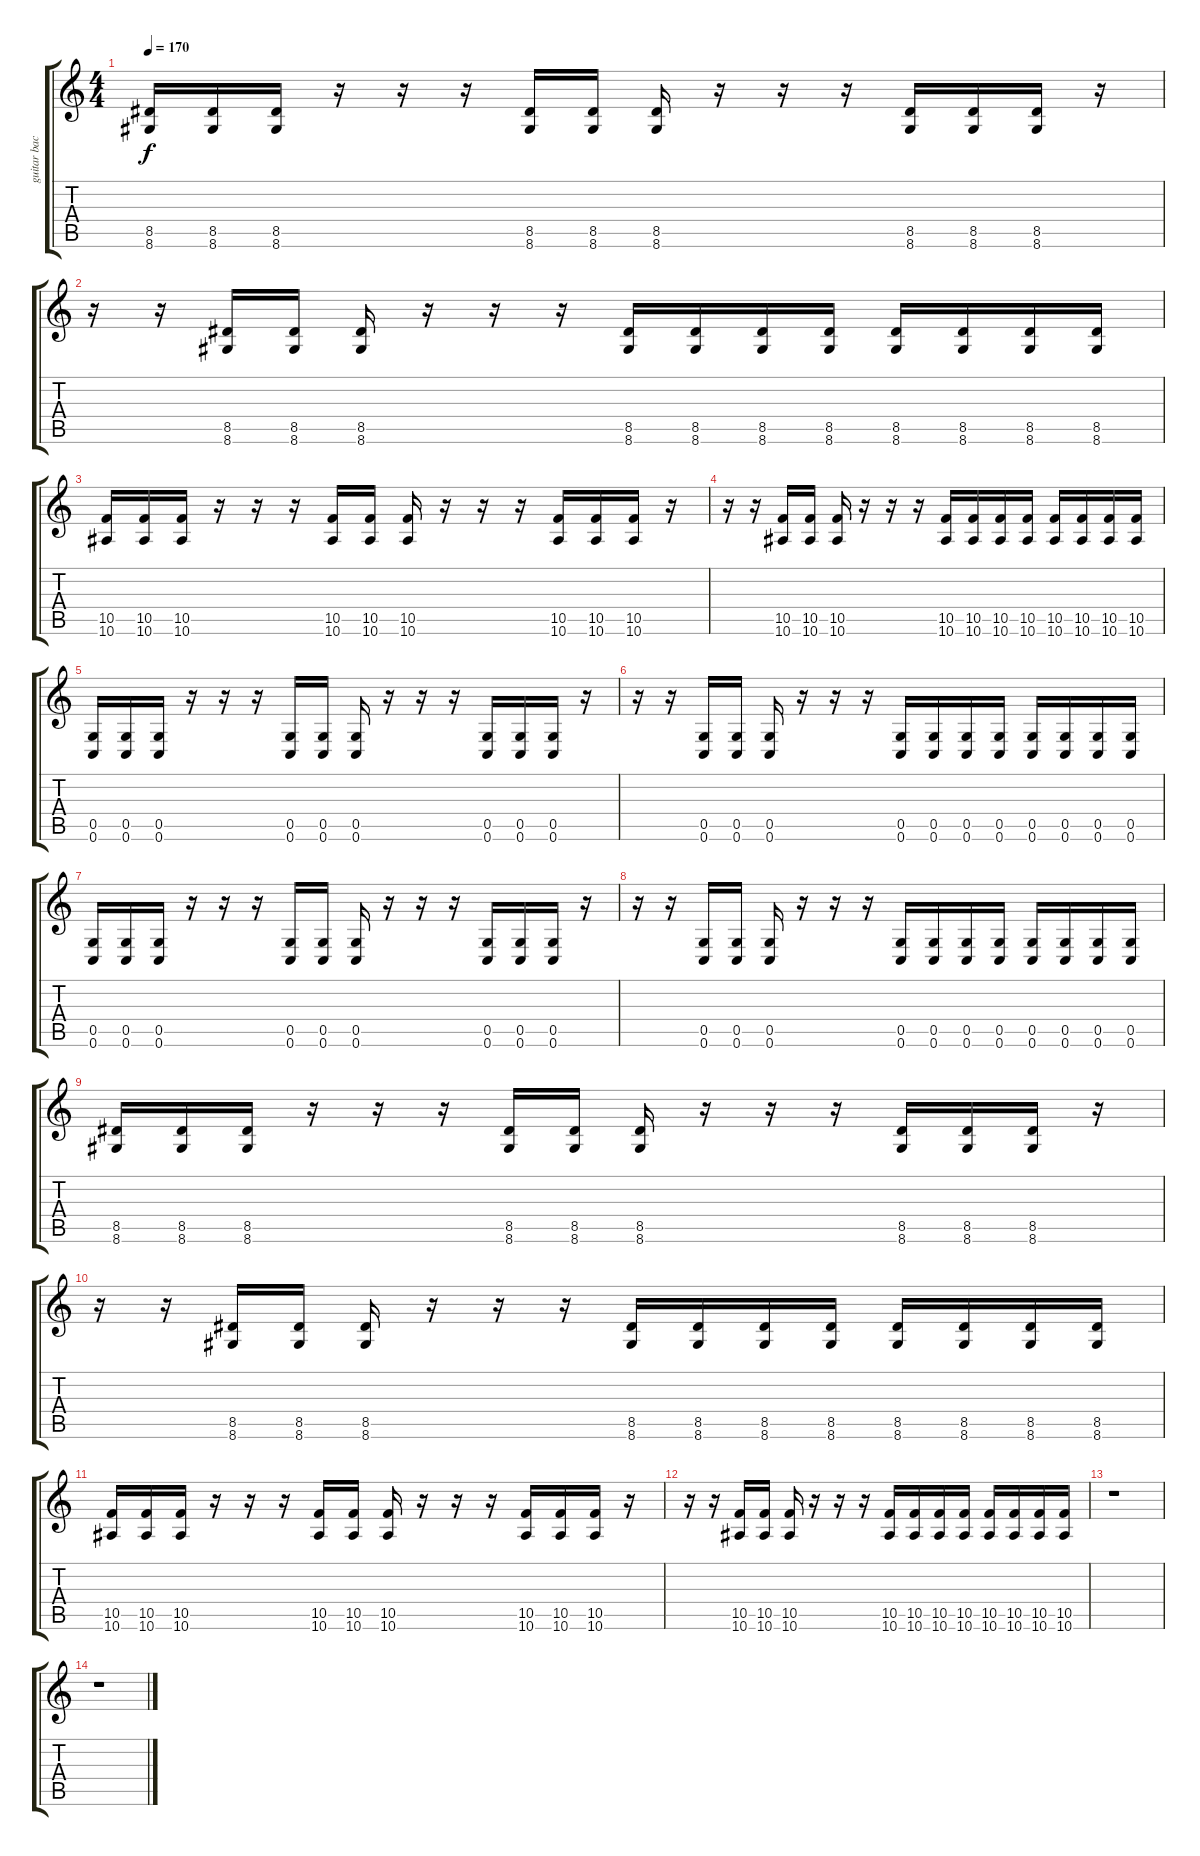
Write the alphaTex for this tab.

\track ("guitar back" "guitar bac") {instrument distortionguitar}
\staff {score tabs}
\tuning (D4 A3 F3 C3 G2 C2) {hide}
\ts (4 4)
\tempo 170
\clef g2
\ks c
(8.5 8.6).16{dy f} (8.5 8.6).16 (8.5 8.6).16 r.16 r.16 r.16 (8.5 8.6).16 (8.5 8.6).16 (8.5 8.6).16 r.16 r.16 r.16 (8.5 8.6).16 (8.5 8.6).16 (8.5 8.6).16 r.16 |
r.16 r.16 (8.5 8.6).16 (8.5 8.6).16 (8.5 8.6).16 r.16 r.16 r.16 (8.5 8.6).16 (8.5 8.6).16 (8.5 8.6).16 (8.5 8.6).16 (8.5 8.6).16 (8.5 8.6).16 (8.5 8.6).16 (8.5 8.6).16 |
(10.5 10.6).16 (10.5 10.6).16 (10.5 10.6).16 r.16 r.16 r.16 (10.5 10.6).16 (10.5 10.6).16 (10.5 10.6).16 r.16 r.16 r.16 (10.5 10.6).16 (10.5 10.6).16 (10.5 10.6).16 r.16 |
r.16 r.16 (10.5 10.6).16 (10.5 10.6).16 (10.5 10.6).16 r.16 r.16 r.16 (10.5 10.6).16 (10.5 10.6).16 (10.5 10.6).16 (10.5 10.6).16 (10.5 10.6).16 (10.5 10.6).16 (10.5 10.6).16 (10.5 10.6).16 |
(0.5 0.6).16 (0.5 0.6).16 (0.5 0.6).16 r.16 r.16 r.16 (0.5 0.6).16 (0.5 0.6).16 (0.5 0.6).16 r.16 r.16 r.16 (0.5 0.6).16 (0.5 0.6).16 (0.5 0.6).16 r.16 |
r.16 r.16 (0.5 0.6).16 (0.5 0.6).16 (0.5 0.6).16 r.16 r.16 r.16 (0.5 0.6).16 (0.5 0.6).16 (0.5 0.6).16 (0.5 0.6).16 (0.5 0.6).16 (0.5 0.6).16 (0.5 0.6).16 (0.5 0.6).16 |
(0.5 0.6).16 (0.5 0.6).16 (0.5 0.6).16 r.16 r.16 r.16 (0.5 0.6).16 (0.5 0.6).16 (0.5 0.6).16 r.16 r.16 r.16 (0.5 0.6).16 (0.5 0.6).16 (0.5 0.6).16 r.16 |
r.16 r.16 (0.5 0.6).16 (0.5 0.6).16 (0.5 0.6).16 r.16 r.16 r.16 (0.5 0.6).16 (0.5 0.6).16 (0.5 0.6).16 (0.5 0.6).16 (0.5 0.6).16 (0.5 0.6).16 (0.5 0.6).16 (0.5 0.6).16 |
(8.5 8.6).16 (8.5 8.6).16 (8.5 8.6).16 r.16 r.16 r.16 (8.5 8.6).16 (8.5 8.6).16 (8.5 8.6).16 r.16 r.16 r.16 (8.5 8.6).16 (8.5 8.6).16 (8.5 8.6).16 r.16 |
r.16 r.16 (8.5 8.6).16 (8.5 8.6).16 (8.5 8.6).16 r.16 r.16 r.16 (8.5 8.6).16 (8.5 8.6).16 (8.5 8.6).16 (8.5 8.6).16 (8.5 8.6).16 (8.5 8.6).16 (8.5 8.6).16 (8.5 8.6).16 |
(10.5 10.6).16 (10.5 10.6).16 (10.5 10.6).16 r.16 r.16 r.16 (10.5 10.6).16 (10.5 10.6).16 (10.5 10.6).16 r.16 r.16 r.16 (10.5 10.6).16 (10.5 10.6).16 (10.5 10.6).16 r.16 |
r.16 r.16 (10.5 10.6).16 (10.5 10.6).16 (10.5 10.6).16 r.16 r.16 r.16 (10.5 10.6).16 (10.5 10.6).16 (10.5 10.6).16 (10.5 10.6).16 (10.5 10.6).16 (10.5 10.6).16 (10.5 10.6).16 (10.5 10.6).16 |
r.1 |
r.1
